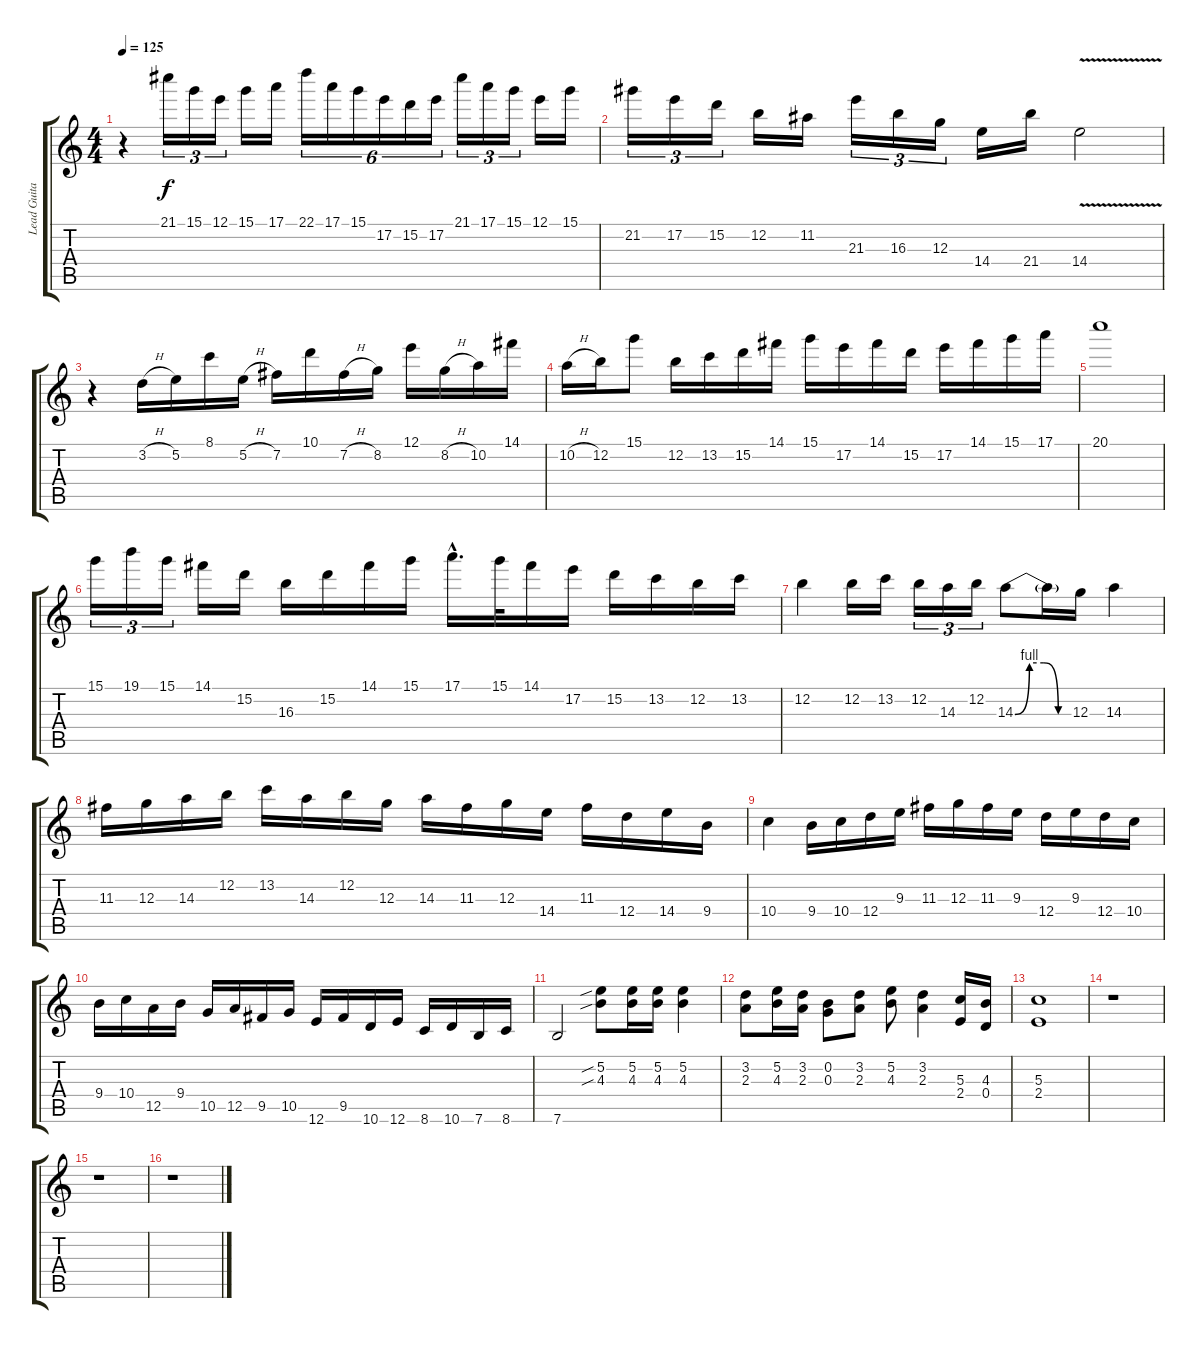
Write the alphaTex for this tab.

\track ("Lead Guitar" "Lead Guita") {instrument distortionguitar}
\staff {score tabs}
\tuning (E4 B3 G3 D3 A2 E2) {hide}
\ts (4 4)
\tempo 125
\clef g2
\ks c
r.4{dy f} 21.1.16{tu (3 2)} 15.1.16{tu (3 2)} 12.1.16{tu (3 2)} 15.1.16 17.1.16 22.1.16{tu (6 4)} 17.1.16{tu (6 4)} 15.1.16{tu (6 4)} 17.2.16{tu (6 4)} 15.2.16{tu (6 4)} 17.2.16{tu (6 4)} 21.1.16{tu (3 2)} 17.1.16{tu (3 2)} 15.1.16{tu (3 2)} 12.1.16 15.1.16 |
21.2.16{tu (3 2)} 17.2.16{tu (3 2)} 15.2.16{tu (3 2)} 12.2.16 11.2.16 21.3.16{tu (3 2)} 16.3.16{tu (3 2)} 12.3.16{tu (3 2)} 14.4.16 21.4.16 14.4{v}.2 |
r.4 3.2{h}.16 5.2.16 8.1.16 5.2{h}.16 7.2.16 10.1.16 7.2{h}.16 8.2.16 12.1.16 8.2{h}.16 10.2.16 14.1.16 |
10.2{h}.16 12.2.16 15.1.8 12.2.16 13.2.16 15.2.16 14.1.16 15.1.16 17.2.16 14.1.16 15.2.16 17.2.16 14.1.16 15.1.16 17.1.16 |
20.1.1 |
15.1.16{tu (3 2)} 19.1.16{tu (3 2)} 15.1.16{tu (3 2)} 14.1.16 15.2.16 16.3.16 15.2.16 14.1.16 15.1.16 17.1{hac}.16{d} 15.1.32 14.1.16 17.2.16 15.2.16 13.2.16 12.2.16 13.2.16 |
12.2.4 12.2.16 13.2.16 12.2.16{tu (3 2)} 14.3.16{tu (3 2)} 12.2.16{tu (3 2)} 14.3{be (custom 0 0 15 4 30 4 45 0 60 0)}.8 14.3{t}.16 12.3.16 14.3.4 |
11.3.16 12.3.16 14.3.16 12.2.16 13.2.16 14.3.16 12.2.16 12.3.16 14.3.16 11.3.16 12.3.16 14.4.16 11.3.16 12.4.16 14.4.16 9.4.16 |
10.4.4 9.4.16 10.4.16 12.4.16 9.3.16 11.3.16 12.3.16 11.3.16 9.3.16 12.4.16 9.3.16 12.4.16 10.4.16 |
9.4.16 10.4.16 12.5.16 9.4.16 10.5.16 12.5.16 9.5.16 10.5.16 12.6.16 9.5.16 10.6.16 12.6.16 8.6.16 10.6.16 7.6.16 8.6.16 |
7.6.2 (5.2{sib} 4.3{sib}).8 (5.2 4.3).16 (5.2 4.3).16 (5.2 4.3).4 |
(3.2 2.3).8 (5.2 4.3).16 (3.2 2.3).16 (0.2 0.3).8 (3.2 2.3).8 (5.2 4.3).8 (3.2 2.3).4 (5.3 2.4).16 (4.3 0.4).16 |
(5.3 2.4).1 |
r.1 |
r.1 |
r.1
